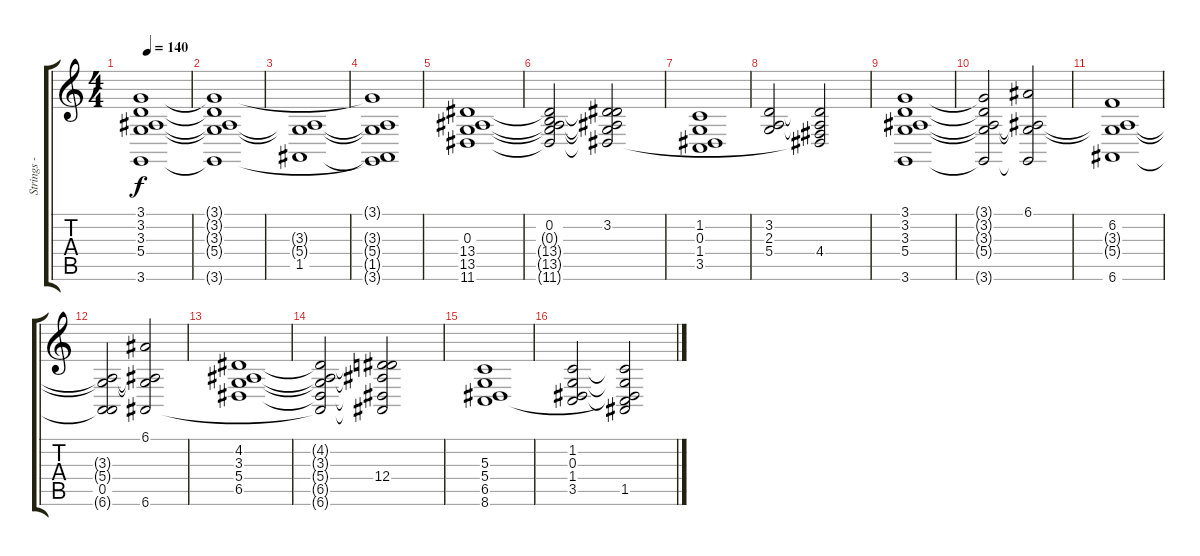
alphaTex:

\track ("Strings - Atmosphere" "Strings - ") {instrument stringensemble2}
\staff {score tabs}
\tuning (E4 B3 G3 D3 A2 E2) {hide}
\ts (4 4)
\tempo 140
\clef g2
\ks c
(3.1 3.2 3.3 5.4 3.6).1{dy f} |
(3.1{t} 3.2{t} 3.3{t} 5.4{t} 3.6{t}).1 |
(3.3{t} 5.4{t} 1.5).1 |
(3.1{t} 3.3{t} 5.4{t} 1.5{t} 3.6{t}).1 |
(0.3 13.4 13.5 11.6).1 |
(0.2 0.3{t} 13.4{t} 13.5{t} 11.6{t}).2 (3.2 0.3{t} 13.4{t} 13.5{t} 11.6{t}).2 |
(1.2 0.3 1.4 3.5).1 |
(3.2 2.3 5.4).2 (3.2{t} 2.3{t} 4.4 11.6{t}).2 |
(3.1 3.2 3.3 5.4 3.6).1 |
(3.1{t} 3.2{t} 3.3{t} 5.4{t} 3.6{t}).2 (6.1 3.3{t} 5.4{t} 3.6{t}).2 |
(6.2 3.3{t} 5.4{t} 6.6).1 |
(3.3{t} 5.4{t} 0.5 6.6{t}).2 (6.1 3.3{t} 5.4{t} 6.6).2 |
(4.2 3.3 5.4 6.5).1 |
(4.2{t} 3.3{t} 5.4{t} 6.5{t} 6.6{t}).2 (4.2{t} 3.3{t} 12.4 6.5{t} 6.6{t}).2 |
(5.3 5.4 6.5 8.6).1 |
(1.2 0.3 1.4 3.5).2 (1.2{t} 0.3{t} 1.4{t} 1.5 8.6{t}).2
